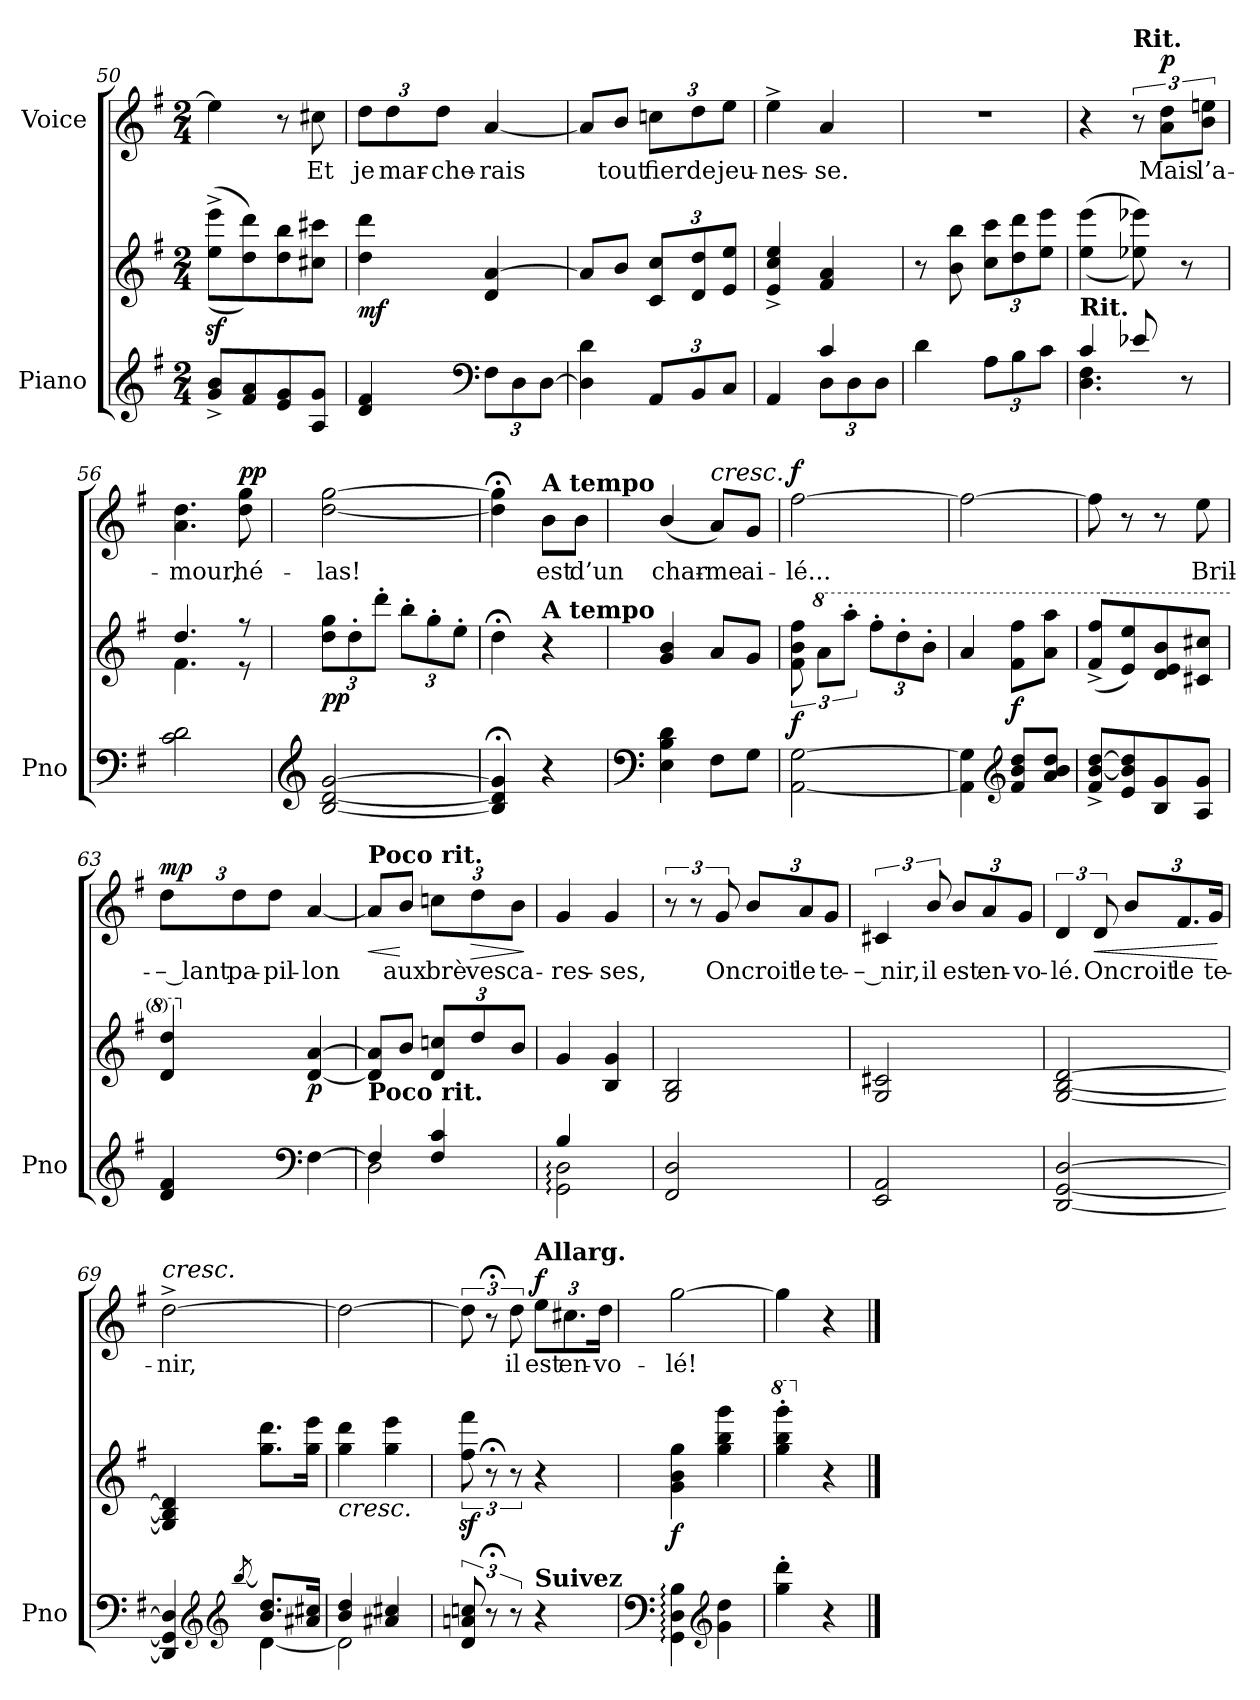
**kern	**kern	**dynam	**kern	**text	**dynam
*part2	*part2	*part2	*part1	*part1	*part1
*staff3	*staff2	*staff2/3	*staff1	*staff1	*staff1
*I"Piano	*	*	*I"Voice	*	*
*I'Pno	*	*	*	*	*
*clefG2	*clefG2	*	*clefG2	*	*
*k[f#]	*k[f#]	*	*k[f#]	*	*
*M2/4	*M2/4	*	*M2/4	*	*
=50	=50	=50	=50	=50	=50
8g/^ 8b/^L	(>(<8ee\z<^ 8eee\z<^L	.	4ee\]	.	.
8f#/ 8a/	8dd\ 8ddd\))	.	.	.	.
8e/ 8g/	8dd\ 8bb\	.	8r	.	.
!	!	!	!	!LO:LY:b	!
8A/ 8g/J	8cc#X\ 8ccc#X\J	.	8cc#X\	Et	.
!!LO:LB:g=z
=51	=51	=51	=51	=51	=51
!	!	!LO:DY:b	!	!LO:LY:b	!
4d/ 4f#/	4dd\ 4ddd\	mf	12dd\L	je	.
!	!	!	!	!LO:LY:b	!
.	.	.	12dd\	mar-	.
!	!	!	!	!LO:LY:b	!
.	.	.	12dd\J	-che-	.
*clefF4	*	*	*	*	*
*Xbrackettup	*	*	*	*	*
!	!	!	!	!LO:LY:b	!
12F#\L	4d/ [4a/	.	[4a/	-rais	.
12D\	.	.	.	.	.
[12D\J	.	.	.	.	.
=52	=52	=52	=52	=52	=52
4D\] 4d\	8a/L]	.	8a/L]	.	.
!	!	!	!	!LO:LY:b	!
.	8b/J	.	8b/J	tout	.
*	*Xbrackettup	*	*	*	*
!	!	!	!	!LO:LY:b	!
12AA/L	12c/ 12cc/L	.	12ccn\L	fier	.
!	!	!	!	!LO:LY:b	!
12BB/	12d/ 12dd/	.	12dd\	de	.
!	!	!	!	!LO:LY:b	!
12C/J	12e/ 12ee/J	.	12ee\J	jeu-	.
=53	=53	=53	=53	=53	=53
*^	*	*	*	*	*
!	!	!	!	!	!LO:LY:b	!
4AA/	4ryy	4e/^ 4cc/^ 4ee/^	.	4ee^\	-nes-	.
!	!	!	!	!	!LO:LY:b	!
4c/	12D\L	4f#/ 4a/	.	4a/	-se.	.
.	12D\	.	.	.	.	.
.	12D\J	.	.	.	.	.
*v	*v	*	*	*	*	*
=54	=54	=54	=54	=54	=54
4d\	8r	.	2r	.	.
.	8b\ 8bb\	.	.	.	.
12A\L	12cc\ 12ccc\L	.	.	.	.
12B\	12dd\ 12ddd\	.	.	.	.
12c\J	12ee\ 12eee\J	.	.	.	.
!!LO:LB:g=z
=55	=55	=55	=55	=55	=55
*^	*	*	*	*	*
!LO:TX:a:B:t=Rit.	!	!	!	!	!	!
4c/	4.D\ 4.F#\	(<(>4ee\ 4eee\	.	4r	.	.
!	!	!	!	!LO:TX:a:B:t=Rit.	!	!
8e-X/	.	8ee-X\ 8eee-X\))	.	12r	.	.
!	!	!	!	!	!LO:LY:b	!LO:DY:a
.	.	.	.	12a\ 12dd\L	Mais	p
8r	8ryy	8r	.	.	.	.
!	!	!	!	!	!LO:LY:b	!
.	.	.	.	12b\ 12een\J	l’a-	.
*v	*v	*	*	*	*	*
=56	=56	=56	=56	=56	=56
*	*^	*	*	*	*
!	!	!	!	!	!LO:LY:b	!
2c\ 2d\	4.dd/	4.f#\	.	4.a\ 4.dd\	-mour,	.
!	!	!	!	!	!LO:LY:b	!LO:DY:a
.	8r	8r	.	8dd\ 8gg\	hé-	pp
*	*v	*v	*	*	*	*
=57	=57	=57	=57	=57	=57
*clefG2	*	*	*	*	*
*	*^	*	*	*	*
!	!	!	!LO:DY:b	!	!LO:LY:b	!
*	*v	*v	*	*	*	*
[2B/ [2d/ [2g/	12dd\ 12gg\L	pp	[2dd\ [2gg\	-las!	.
.	12dd'\	.	.	.	.
.	12ddd'\J	.	.	.	.
.	12bb'\L	.	.	.	.
.	12gg'\	.	.	.	.
.	12ee'\J	.	.	.	.
=58	=58	=58	=58	=58	=58
4B/];< 4d/];< 4g/];<	4dd;<\	.	4dd\];< 4gg\];<	.	.
!	!	!	!LO:TX:a:B:t=A tempo	!	!
!	!LO:TX:a:B:t=A tempo	!	!	!	!
!	!	!	!	!LO:LY:b	!
4r	4r	.	8b\L	est	.
!	!	!	!	!LO:LY:b	!
.	.	.	8b\J	d’un	.
!!LO:PB:g=z
=59	=59	=59	=59	=59	=59
*clefF4	*	*	*	*	*
!	!	!	!	!LO:LY:b	!
4E\ 4B\ 4d\	4g/ 4b/	.	(<4b/	char-	.
!	!	!	!LO:TX:a:i:t=cresc.	!	!
!	!	!	!	!LO:LY:b	!
8F#\L	8a/L	.	8a/L)	-me	.
!	!	!	!	!LO:LY:b	!
8G\J	8g/J	.	8g/J	ai-	.
=60	=60	=60	=60	=60	=60
*	*brackettup	*	*	*	*
!	!	!LO:DY:b	!	!LO:LY:b	!LO:DY:a
[2AA\ [2G\	12f#\ 12b\ 12ff#\	f	[2ff#\	-lé...	f
*	*8va	*	*	*	*
.	12aa\L	.	.	.	.
.	12aaa'\J	.	.	.	.
*	*Xbrackettup	*	*	*	*
.	12fff#'\L	.	.	.	.
.	12ddd'\	.	.	.	.
.	12bb'\J	.	.	.	.
=61	=61	=61	=61	=61	=61
4AA\] 4G\]	4aa/	.	2ff#\_	.	.
*clefG2	*	*	*	*	*
!	!	!LO:DY:b	!	!	!
8f#/ 8b/ 8dd/L	8ff#\ 8fff#\L	f	.	.	.
8a/ 8b/ 8dd/J	8aa\ 8aaa\J	.	.	.	.
=62	=62	=62	=62	=62	=62
8f#/^ [8b/^ [8dd/^L	(<8ff#/^ 8fff#/^L	.	8ff#\]	.	.
8e/ 8b/] 8dd/]	8ee/ 8eee/)	.	8r	.	.
8B/ 8g/	8dd/ 8ee/ 8bb/	.	8r	.	.
!	!	!	!	!LO:LY:b	!
8A/ 8g/J	8cc#X/ 8ccc#X/J	.	8ee\	Bril-	.
!!LO:LB:g=z
=63	=63	=63	=63	=63	=63
!	!	!	!	!LO:LY:b	!LO:DY:a
4d/ 4f#/	4dd/ 4ddd/	.	12dd\L	-– lant	mp
!	!	!	!	!LO:LY:b	!
.	.	.	12dd\	pa-	.
!	!	!	!	!LO:LY:b	!
.	.	.	12dd\J	-pil-	.
*clefF4	*	*	*	*	*
*	*X8va	*	*	*	*
!	!	!LO:DY:b	!	!LO:LY:b	!
[4F#\	[4d/ [4a/	p	[4a/	-lon	.
=64	=64	=64	=64	=64	=64
*^	*	*	*	*	*
!	!	!	!	!LO:TX:a:B:t=Poco rit.	!	!
!LO:TX:a:B:t=Poco rit.	!	!	!	!	!	!
!	!	!	!	!	!	!LO:HP:b
4F#/]	2D\	8d/] 8a/]L	.	8a/L]	.	<
!	!	!	!	!	!LO:LY:b	!
.	.	8b/J	.	8b/J	aux	[
!	!	!	!	!	!LO:LY:b	!
4F#/ 4c/	.	12d/ 12ccn/L	.	12ccn\L	brè	.
!	!	!	!	!	!LO:LY:b	!LO:HP:b
.	.	12dd/	.	12dd\	ves	>
!	!	!	!	!	!LO:LY:b	!
.	.	12b/J	.	12b\J	ca-	.
*v	*v	*	*	*	*	*
.	.	.	.	.	]
=65	=65	=65	=65	=65	=65
*^	*	*	*	*	*
!	!	!	!	!	!LO:LY:b	!
4B/	2GG\: 2D\:	4g/	.	4g/	-res-	.
!	!	!	!	!	!LO:LY:b	!
4ryy	.	4B/ 4g/	.	4g/	-ses,	.
*v	*v	*	*	*	*	*
=66	=66	=66	=66	=66	=66
2FF#/ 2D/	2G/ 2B/	.	12r	.	.
.	.	.	12r	.	.
!	!	!	!	!LO:LY:b	!
.	.	.	12g/	On	.
!	!	!	!	!LO:LY:b	!
.	.	.	12b/L	croit	.
!	!	!	!	!LO:LY:b	!
.	.	.	12a/	le	.
!	!	!	!	!LO:LY:b	!
.	.	.	12g/J	te-	.
!!LO:LB:g=z
=67	=67	=67	=67	=67	=67
!	!	!	!	!LO:LY:b	!
2EE/ 2AA/	2G/ 2c#X/	.	6c#X/	-– nir,	.
!	!	!	!	!LO:LY:b	!
.	.	.	12b/	il	.
!	!	!	!	!LO:LY:b	!
.	.	.	12b/L	est	.
!	!	!	!	!LO:LY:b	!
.	.	.	12a/	en-	.
!	!	!	!	!LO:LY:b	!
.	.	.	12g/J	-vo-	.
=68	=68	=68	=68	=68	=68
!	!	!	!	!LO:LY:b	!
[2DD/ [2GG/ [2D/	[2G/ [2B/ [2d/	.	6d/	-lé.	.
!	!	!	!	!LO:LY:b	!LO:HP:b
.	.	.	12d/	On	<
!	!	!	!	!LO:LY:b	!
.	.	.	12b/L	croit	.
!	!	!	!	!LO:LY:b	!
.	.	.	12.f#/	le	.
!	!	!	!	!LO:LY:b	!
.	.	.	24g/Jk	te-	.
.	.	.	.	.	[
=69	=69	=69	=69	=69	=69
*^	*	*	*	*	*
!	!	!	!	!LO:TX:a:i:t=cresc.	!	!
!	!	!	!	!	!LO:LY:b	!
4DD/] 4GG/] 4D/]	4ryy	4G/] 4B/] 4d/]	.	[2dd^\	-nir,	.
.	[8qd/	.	.	.	.	.
*clefG2	*	*	*	*	*	*
!	!	!	!LO:DY:b	!	!	!
!	!	!	!LO:DY:n=1:b	!	!	!
8.b/ 8.dd/L	4d\_	8.gg\ 8.ddd\L	mf other-dynamics	.	.	.
16a#X/ 16cc#X/Jk	.	16gg\ 16eee\Jk	.	.	.	.
!!LO:LB:g=z
=70	=70	=70	=70	=70	=70	=70
!	!	!LO:TX:b:i:t=cresc.	!	!	!	!
4b/ 4dd/	2d\]	4gg\ 4ddd\	.	2dd\_	.	.
4a#X/ 4cc#X/	.	4gg\ 4eee\	.	.	.	.
*v	*v	*	*	*	*	*
=71	=71	=71	=71	=71	=71
*brackettup	*brackettup	*	*	*	*
12d/ 12an/ 12ccn/	12ff#\z< 12fff#\z<	.	12dd\]	.	.
12r;<	12r;<	.	12r;<	.	.
!	!	!	!	!LO:LY:b	!
12r	12r	.	12dd\	il	.
!	!	!	!LO:TX:a:B:t=Allarg.	!	!
!LO:TX:a:B:t=Suivez	!	!	!	!	!
!	!	!	!	!LO:LY:b	!LO:DY:a
4r	4r	.	12ee\L	est	f
!	!	!	!	!LO:LY:b	!
.	.	.	12.cc#X\	en-	.
!	!	!	!	!LO:LY:b	!
.	.	.	24dd\Jk	-vo-	.
=72	=72	=72	=72	=72	=72
*clefF4	*	*	*	*	*
!	!	!LO:DY:b	!	!LO:LY:b	!
4GG\: 4D\: 4B\:	4g\ 4b\ 4gg\	f	[2gg\	-lé!	.
*clefG2	*	*	*	*	*
4g\ 4dd\	4gg\ 4bb\ 4ggg\	.	.	.	.
=73	=73	=73	=73	=73	=73
*	*8va	*	*	*	*
4gg\' 4ddd\'	4ggg\' 4bbb\' 4gggg\'	.	4gg\]	.	.
*	*X8va	*	*	*	*
4r	4r	.	4r	.	.
==	==	==	==	==	==
*-	*-	*-	*-	*-	*-
